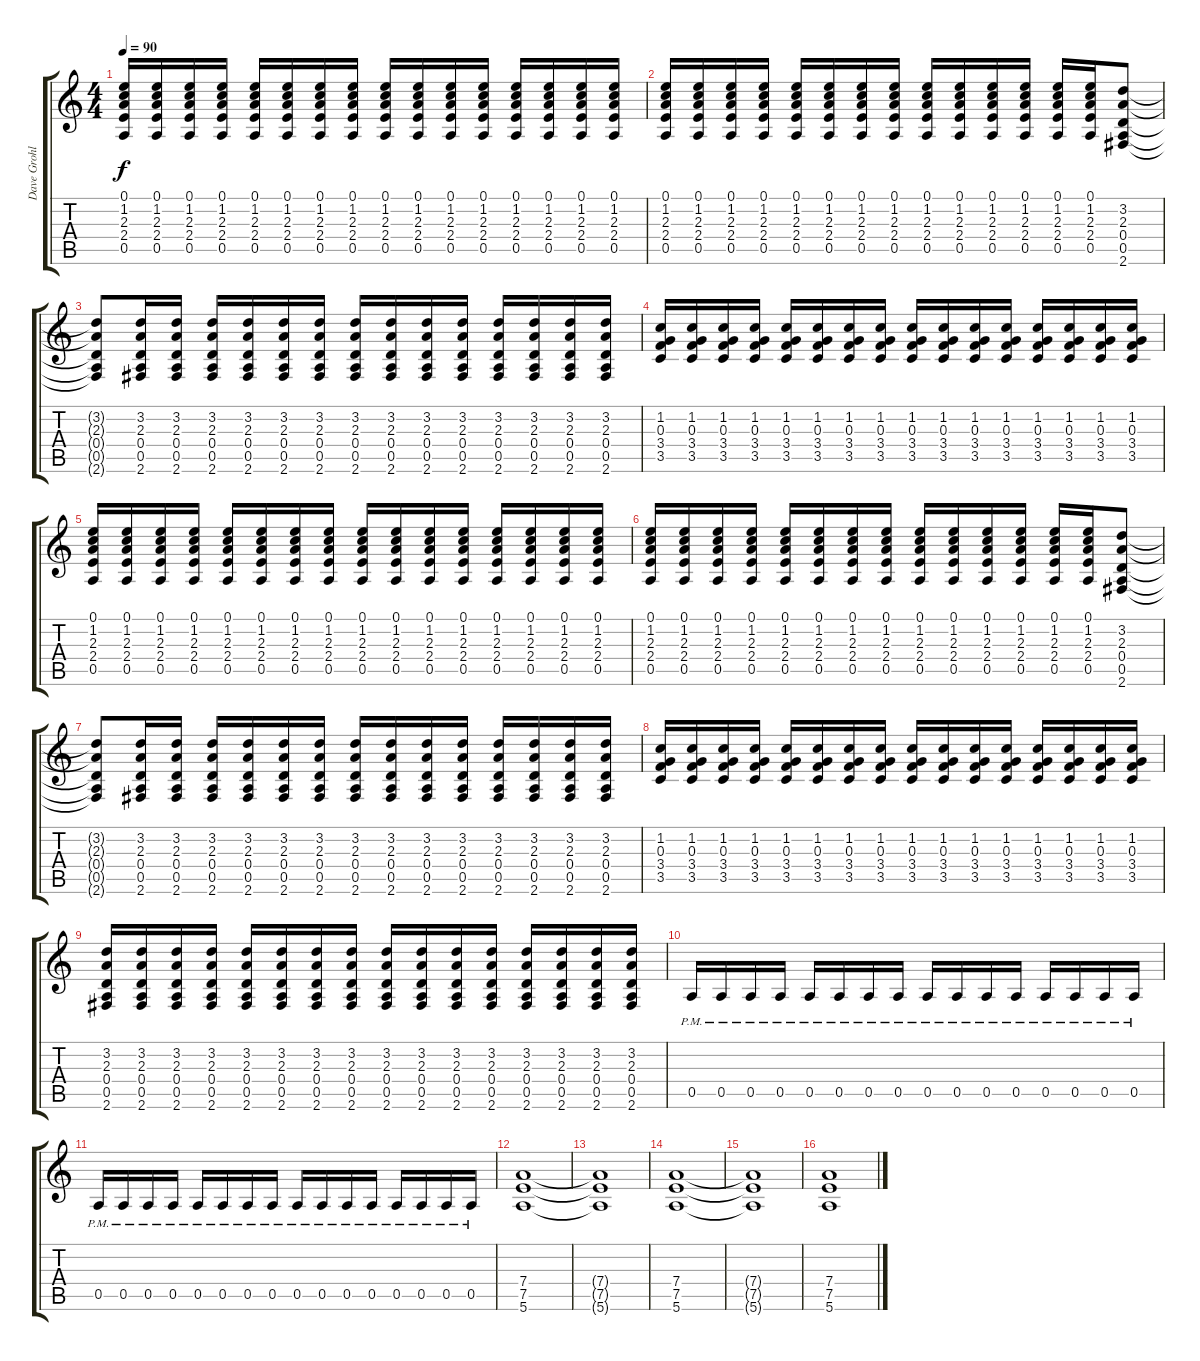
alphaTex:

\track ("Dave Grohl - Rhythm Guitar" "Dave Grohl") {instrument overdrivenguitar}
\staff {score tabs}
\tuning (E4 B3 G3 D3 A2 E2) {hide}
\ts (4 4)
\tempo 90
\clef g2
\ks c
(0.1 1.2 2.3 2.4 0.5).16{dy f} (0.1 1.2 2.3 2.4 0.5).16 (0.1 1.2 2.3 2.4 0.5).16 (0.1 1.2 2.3 2.4 0.5).16 (0.1 1.2 2.3 2.4 0.5).16 (0.1 1.2 2.3 2.4 0.5).16 (0.1 1.2 2.3 2.4 0.5).16 (0.1 1.2 2.3 2.4 0.5).16 (0.1 1.2 2.3 2.4 0.5).16 (0.1 1.2 2.3 2.4 0.5).16 (0.1 1.2 2.3 2.4 0.5).16 (0.1 1.2 2.3 2.4 0.5).16 (0.1 1.2 2.3 2.4 0.5).16 (0.1 1.2 2.3 2.4 0.5).16 (0.1 1.2 2.3 2.4 0.5).16 (0.1 1.2 2.3 2.4 0.5).16 |
(0.1 1.2 2.3 2.4 0.5).16 (0.1 1.2 2.3 2.4 0.5).16 (0.1 1.2 2.3 2.4 0.5).16 (0.1 1.2 2.3 2.4 0.5).16 (0.1 1.2 2.3 2.4 0.5).16 (0.1 1.2 2.3 2.4 0.5).16 (0.1 1.2 2.3 2.4 0.5).16 (0.1 1.2 2.3 2.4 0.5).16 (0.1 1.2 2.3 2.4 0.5).16 (0.1 1.2 2.3 2.4 0.5).16 (0.1 1.2 2.3 2.4 0.5).16 (0.1 1.2 2.3 2.4 0.5).16 (0.1 1.2 2.3 2.4 0.5).16 (0.1 1.2 2.3 2.4 0.5).16 (3.2 2.3 0.4 0.5 2.6).8 |
(3.2{t} 2.3{t} 0.4{t} 0.5{t} 2.6{t}).8 (3.2 2.3 0.4 0.5 2.6).16 (3.2 2.3 0.4 0.5 2.6).16 (3.2 2.3 0.4 0.5 2.6).16 (3.2 2.3 0.4 0.5 2.6).16 (3.2 2.3 0.4 0.5 2.6).16 (3.2 2.3 0.4 0.5 2.6).16 (3.2 2.3 0.4 0.5 2.6).16 (3.2 2.3 0.4 0.5 2.6).16 (3.2 2.3 0.4 0.5 2.6).16 (3.2 2.3 0.4 0.5 2.6).16 (3.2 2.3 0.4 0.5 2.6).16 (3.2 2.3 0.4 0.5 2.6).16 (3.2 2.3 0.4 0.5 2.6).16 (3.2 2.3 0.4 0.5 2.6).16 |
(1.2 0.3 3.4 3.5).16 (1.2 0.3 3.4 3.5).16 (1.2 0.3 3.4 3.5).16 (1.2 0.3 3.4 3.5).16 (1.2 0.3 3.4 3.5).16 (1.2 0.3 3.4 3.5).16 (1.2 0.3 3.4 3.5).16 (1.2 0.3 3.4 3.5).16 (1.2 0.3 3.4 3.5).16 (1.2 0.3 3.4 3.5).16 (1.2 0.3 3.4 3.5).16 (1.2 0.3 3.4 3.5).16 (1.2 0.3 3.4 3.5).16 (1.2 0.3 3.4 3.5).16 (1.2 0.3 3.4 3.5).16 (1.2 0.3 3.4 3.5).16 |
(0.1 1.2 2.3 2.4 0.5).16 (0.1 1.2 2.3 2.4 0.5).16 (0.1 1.2 2.3 2.4 0.5).16 (0.1 1.2 2.3 2.4 0.5).16 (0.1 1.2 2.3 2.4 0.5).16 (0.1 1.2 2.3 2.4 0.5).16 (0.1 1.2 2.3 2.4 0.5).16 (0.1 1.2 2.3 2.4 0.5).16 (0.1 1.2 2.3 2.4 0.5).16 (0.1 1.2 2.3 2.4 0.5).16 (0.1 1.2 2.3 2.4 0.5).16 (0.1 1.2 2.3 2.4 0.5).16 (0.1 1.2 2.3 2.4 0.5).16 (0.1 1.2 2.3 2.4 0.5).16 (0.1 1.2 2.3 2.4 0.5).16 (0.1 1.2 2.3 2.4 0.5).16 |
(0.1 1.2 2.3 2.4 0.5).16 (0.1 1.2 2.3 2.4 0.5).16 (0.1 1.2 2.3 2.4 0.5).16 (0.1 1.2 2.3 2.4 0.5).16 (0.1 1.2 2.3 2.4 0.5).16 (0.1 1.2 2.3 2.4 0.5).16 (0.1 1.2 2.3 2.4 0.5).16 (0.1 1.2 2.3 2.4 0.5).16 (0.1 1.2 2.3 2.4 0.5).16 (0.1 1.2 2.3 2.4 0.5).16 (0.1 1.2 2.3 2.4 0.5).16 (0.1 1.2 2.3 2.4 0.5).16 (0.1 1.2 2.3 2.4 0.5).16 (0.1 1.2 2.3 2.4 0.5).16 (3.2 2.3 0.4 0.5 2.6).8 |
(3.2{t} 2.3{t} 0.4{t} 0.5{t} 2.6{t}).8 (3.2 2.3 0.4 0.5 2.6).16 (3.2 2.3 0.4 0.5 2.6).16 (3.2 2.3 0.4 0.5 2.6).16 (3.2 2.3 0.4 0.5 2.6).16 (3.2 2.3 0.4 0.5 2.6).16 (3.2 2.3 0.4 0.5 2.6).16 (3.2 2.3 0.4 0.5 2.6).16 (3.2 2.3 0.4 0.5 2.6).16 (3.2 2.3 0.4 0.5 2.6).16 (3.2 2.3 0.4 0.5 2.6).16 (3.2 2.3 0.4 0.5 2.6).16 (3.2 2.3 0.4 0.5 2.6).16 (3.2 2.3 0.4 0.5 2.6).16 (3.2 2.3 0.4 0.5 2.6).16 |
(1.2 0.3 3.4 3.5).16 (1.2 0.3 3.4 3.5).16 (1.2 0.3 3.4 3.5).16 (1.2 0.3 3.4 3.5).16 (1.2 0.3 3.4 3.5).16 (1.2 0.3 3.4 3.5).16 (1.2 0.3 3.4 3.5).16 (1.2 0.3 3.4 3.5).16 (1.2 0.3 3.4 3.5).16 (1.2 0.3 3.4 3.5).16 (1.2 0.3 3.4 3.5).16 (1.2 0.3 3.4 3.5).16 (1.2 0.3 3.4 3.5).16 (1.2 0.3 3.4 3.5).16 (1.2 0.3 3.4 3.5).16 (1.2 0.3 3.4 3.5).16 |
(3.2 2.3 0.4 0.5 2.6).16 (3.2 2.3 0.4 0.5 2.6).16 (3.2 2.3 0.4 0.5 2.6).16 (3.2 2.3 0.4 0.5 2.6).16 (3.2 2.3 0.4 0.5 2.6).16 (3.2 2.3 0.4 0.5 2.6).16 (3.2 2.3 0.4 0.5 2.6).16 (3.2 2.3 0.4 0.5 2.6).16 (3.2 2.3 0.4 0.5 2.6).16 (3.2 2.3 0.4 0.5 2.6).16 (3.2 2.3 0.4 0.5 2.6).16 (3.2 2.3 0.4 0.5 2.6).16 (3.2 2.3 0.4 0.5 2.6).16 (3.2 2.3 0.4 0.5 2.6).16 (3.2 2.3 0.4 0.5 2.6).16 (3.2 2.3 0.4 0.5 2.6).16 |
0.5{pm}.16 0.5{pm}.16 0.5{pm}.16 0.5{pm}.16 0.5{pm}.16 0.5{pm}.16 0.5{pm}.16 0.5{pm}.16 0.5{pm}.16 0.5{pm}.16 0.5{pm}.16 0.5{pm}.16 0.5{pm}.16 0.5{pm}.16 0.5{pm}.16 0.5{pm}.16 |
0.5{pm}.16 0.5{pm}.16 0.5{pm}.16 0.5{pm}.16 0.5{pm}.16 0.5{pm}.16 0.5{pm}.16 0.5{pm}.16 0.5{pm}.16 0.5{pm}.16 0.5{pm}.16 0.5{pm}.16 0.5{pm}.16 0.5{pm}.16 0.5{pm}.16 0.5{pm}.16 |
(7.4 7.5 5.6).1 |
(7.4{t} 7.5{t} 5.6{t}).1 |
(7.4 7.5 5.6).1 |
(7.4{t} 7.5{t} 5.6{t}).1 |
(7.4 7.5 5.6).1
